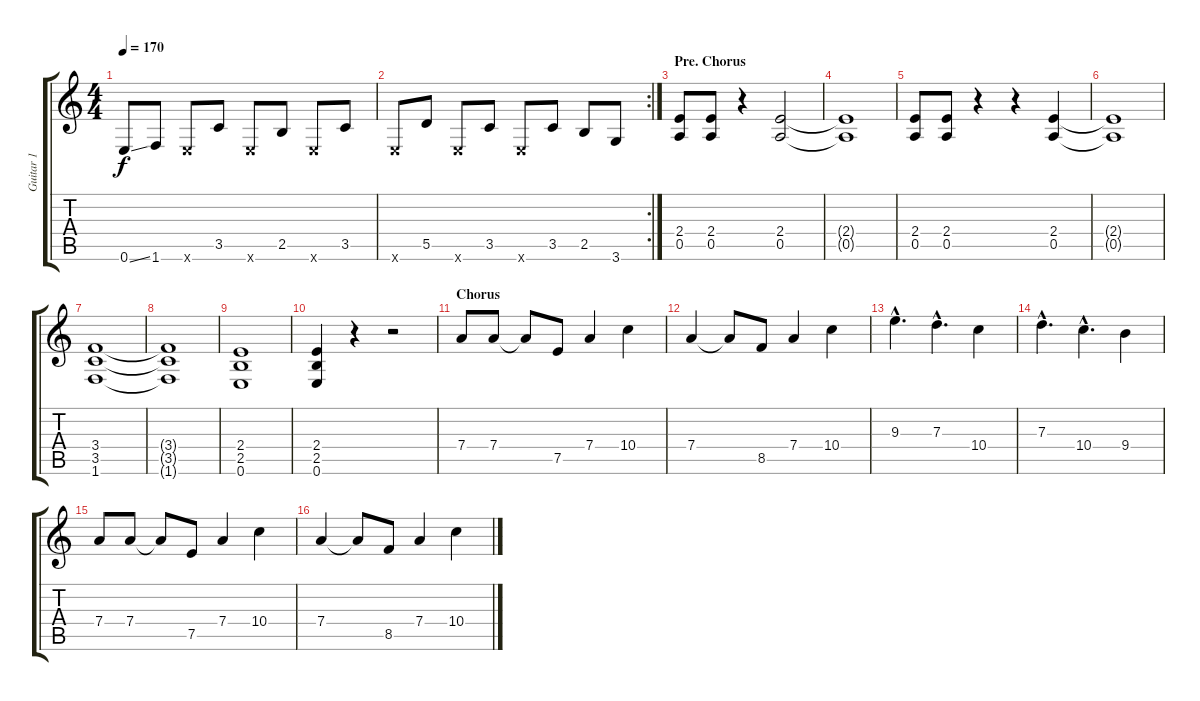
\track ("Guitar 1" "Guitar 1") {instrument distortionguitar}
\staff {score tabs}
\tuning (E4 B3 G3 D3 A2 E2) {hide}
\ts (4 4)
\tempo 170
\clef g2
\ks c
0.6{ss}.8{dy f} 1.6.8 0.6{x}.8 3.5.8 0.6{x}.8 2.5.8 0.6{x}.8 3.5.8 |
\rc 2
0.6{x}.8 5.5.8 0.6{x}.8 3.5.8 0.6{x}.8 3.5.8 2.5.8 3.6.8 |
\section ("" "Pre. Chorus")
(2.4 0.5).8 (2.4 0.5).8 r.4 (2.4 0.5).2 |
(2.4{t} 0.5{t}).1 |
(2.4 0.5).8 (2.4 0.5).8 r.4 r.4 (2.4 0.5).4 |
(2.4{t} 0.5{t}).1 |
(3.4 3.5 1.6).1 |
(3.4{t} 3.5{t} 1.6{t}).1 |
(2.4 2.5 0.6).1 |
(2.4 2.5 0.6).4 r.4 r.2 |
\section ("" "Chorus")
7.4.8 7.4.8 7.4{t}.8 7.5.8 7.4.4 10.4.4 |
7.4.4 7.4{t}.8 8.5.8 7.4.4 10.4.4 |
9.3{hac}.4{d} 7.3{hac}.4{d} 10.4.4 |
7.3{hac}.4{d} 10.4{hac}.4{d} 9.4.4 |
7.4.8 7.4.8 7.4{t}.8 7.5.8 7.4.4 10.4.4 |
7.4.4 7.4{t}.8 8.5.8 7.4.4 10.4.4
